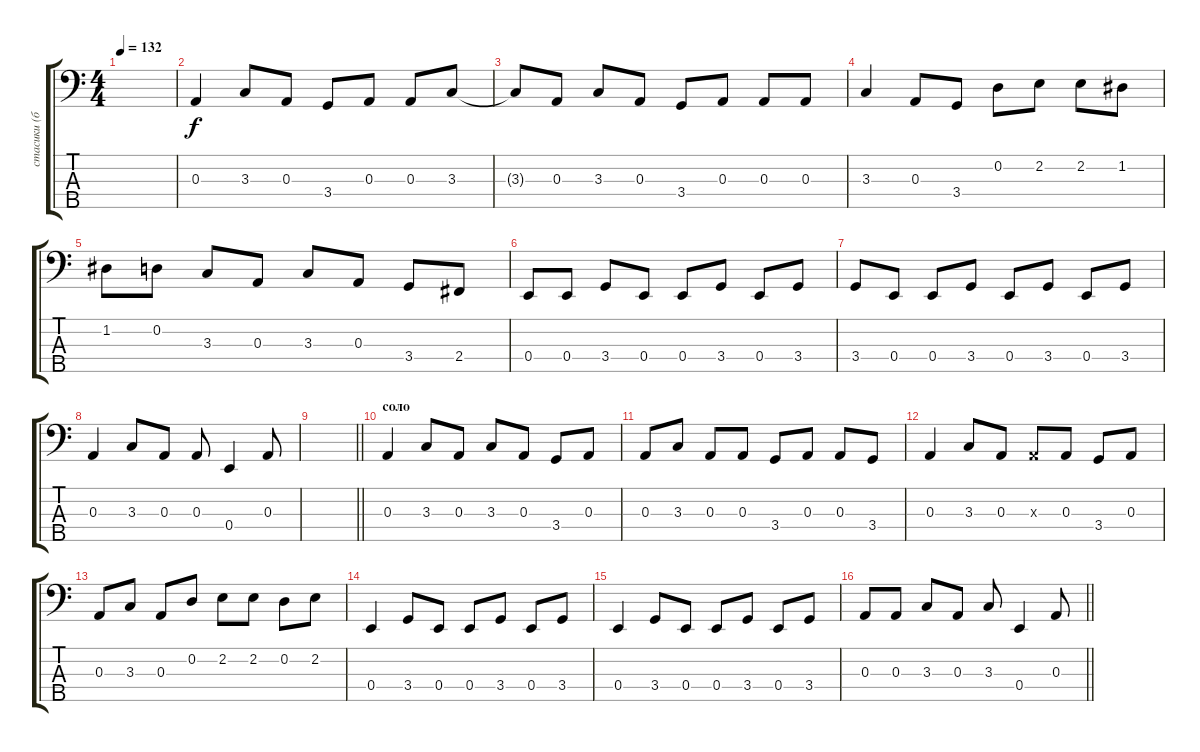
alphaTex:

\track ("стасики (бас)" "стасики (б") {instrument electricbassfinger}
\staff {score tabs}
\tuning (G2 D2 A1 E1 B0) {hide}
\ts (4 4)
\tempo 132
\clef f4
\ks c
|
0.3.4 3.3.8 0.3.8 3.4.8 0.3.8 0.3.8 3.3.8 |
3.3{t}.8 0.3.8 3.3.8 0.3.8 3.4.8 0.3.8 0.3.8 0.3.8 |
3.3.4 0.3.8 3.4.8 0.2.8 2.2.8 2.2.8 1.2.8 |
1.2.8 0.2.8 3.3.8 0.3.8 3.3.8 0.3.8 3.4.8 2.4.8 |
0.4.8 0.4.8 3.4.8 0.4.8 0.4.8 3.4.8 0.4.8 3.4.8 |
3.4.8 0.4.8 0.4.8 3.4.8 0.4.8 3.4.8 0.4.8 3.4.8 |
0.3.4 3.3.8 0.3.8 0.3.8 0.4.4 0.3.8 |
\barLineRight lightlight
|
\section ("" "соло")
0.3.4 3.3.8 0.3.8 3.3.8 0.3.8 3.4.8 0.3.8 |
0.3.8 3.3.8 0.3.8 0.3.8 3.4.8 0.3.8 0.3.8 3.4.8 |
0.3.4 3.3.8 0.3.8 0.3{x}.8 0.3.8 3.4.8 0.3.8 |
0.3.8 3.3.8 0.3.8 0.2.8 2.2.8 2.2.8 0.2.8 2.2.8 |
0.4.4 3.4.8 0.4.8 0.4.8 3.4.8 0.4.8 3.4.8 |
0.4.4 3.4.8 0.4.8 0.4.8 3.4.8 0.4.8 3.4.8 |
\barLineRight lightlight
0.3.8 0.3.8 3.3.8 0.3.8 3.3.8 0.4.4 0.3.8
